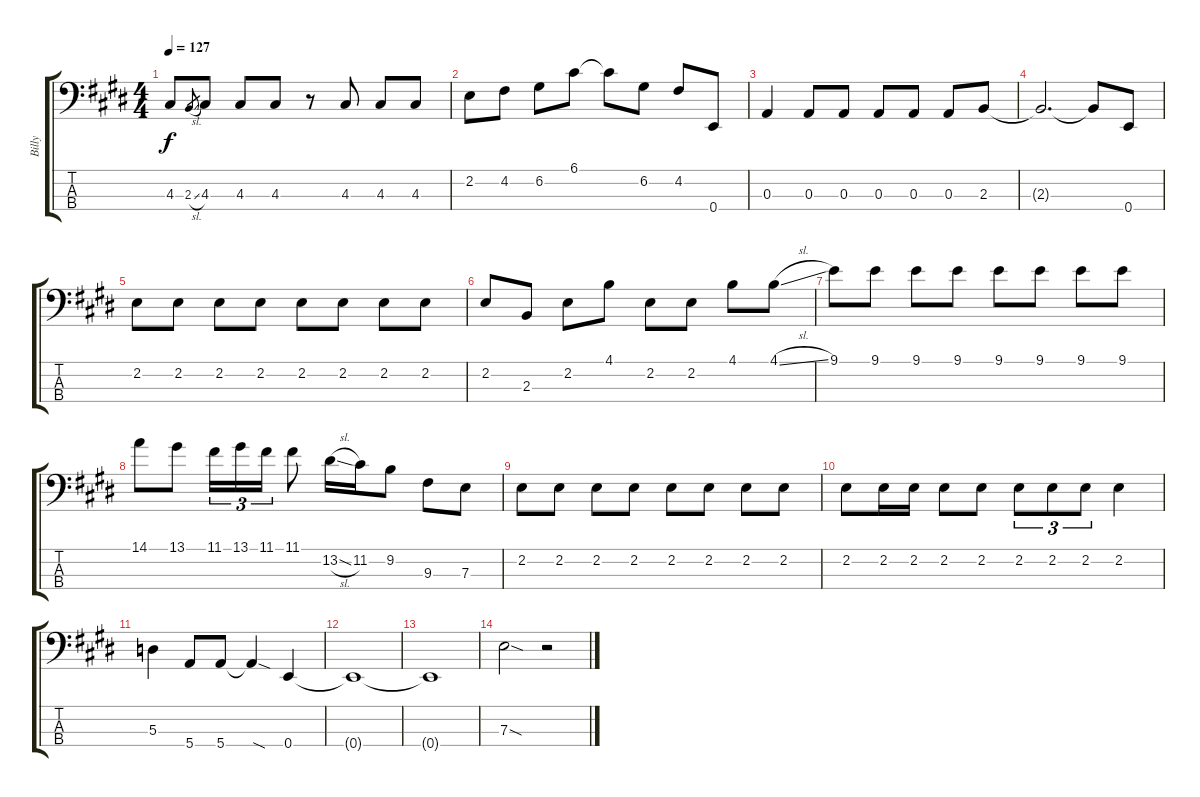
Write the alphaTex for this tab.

\track ("Billy" "Billy") {instrument electricbassfinger}
\staff {score tabs}
\tuning (G2 D2 A1 E1) {hide}
\ts (4 4)
\tempo 127
\clef f4
\ks e
4.3.8{dy f} 2.3{sl}.8{gr} 4.3.8 4.3.8 4.3.8 r.8 4.3.8 4.3.8 4.3.8 |
2.2.8 4.2.8 6.2.8 6.1.8 6.1{t}.8 6.2.8 4.2.8 0.4.8 |
0.3.4 0.3.8 0.3.8 0.3.8 0.3.8 0.3.8 2.3.8 |
2.3{t}.2{d} 2.3{t}.8 0.4.8 |
2.2.8 2.2.8 2.2.8 2.2.8 2.2.8 2.2.8 2.2.8 2.2.8 |
2.2.8 2.3.8 2.2.8 4.1.8 2.2.8 2.2.8 4.1.8 4.1{sl}.8 |
9.1.8 9.1.8 9.1.8 9.1.8 9.1.8 9.1.8 9.1.8 9.1.8 |
14.1.8 13.1.8 11.1.16{tu (3 2)} 13.1.16{tu (3 2)} 11.1.16{tu (3 2)} 11.1.8 13.2{sl}.16 11.2.16 9.2.8 9.3.8 7.3.8 |
2.2.8 2.2.8 2.2.8 2.2.8 2.2.8 2.2.8 2.2.8 2.2.8 |
2.2.8 2.2.16 2.2.16 2.2.8 2.2.8 2.2.8{tu (3 2)} 2.2.8{tu (3 2)} 2.2.8{tu (3 2)} 2.2.4 |
5.3.4 5.4.8 5.4.8 5.4{sod t}.4 0.4.4 |
0.4{t}.1 |
0.4{t}.1 |
7.3{sod}.2 r.2
